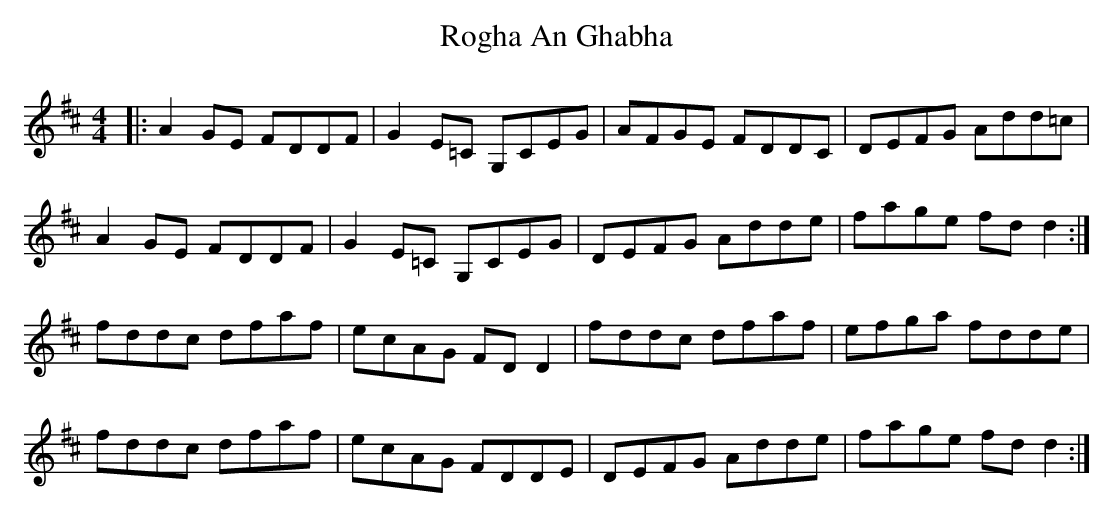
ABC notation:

X:1
T: Rogha An Ghabha
M: 4/4
L: 1/8
K: Dmaj
|:A2 GE FDDF|G2 E=C G,CEG|AFGE FDDC|DEFG Add=c|
A2 GE FDDF|G2 E=C G,CEG|DEFG Adde|fage fd d2:|
fddc dfaf|ecAG FD D2|fddc dfaf|efga fdde|
fddc dfaf|ecAG FDDE|DEFG Adde|fage fd d2:|
